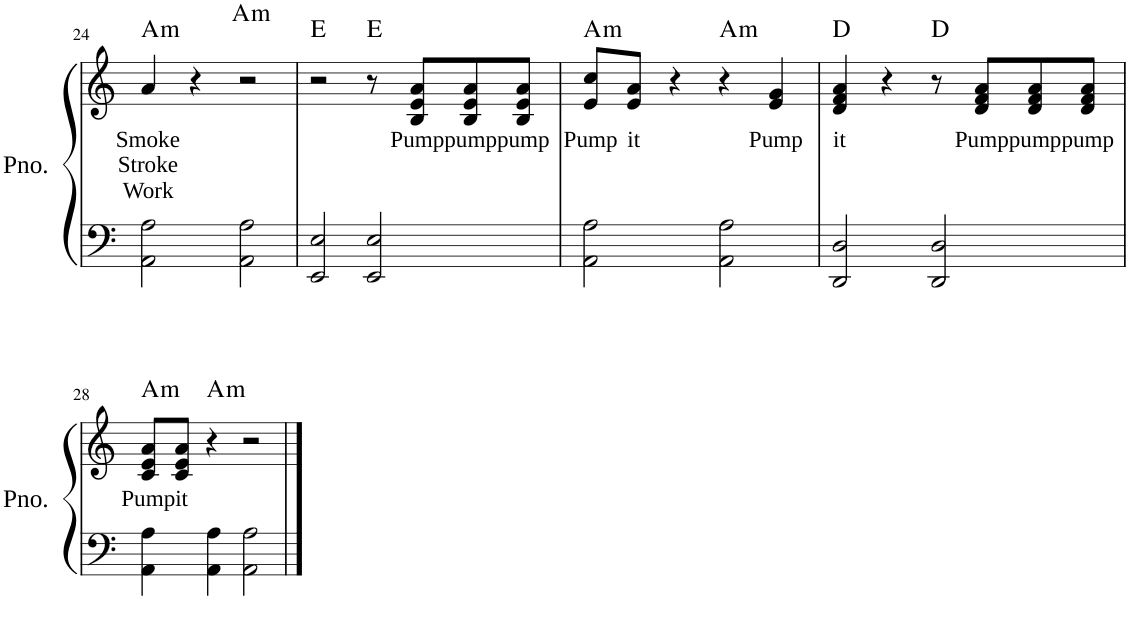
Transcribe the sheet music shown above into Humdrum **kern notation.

**kern	**kern	**text	**text	**text	**harte
*part1	*part1	*part1	*part1	*part1	*part1
*staff2	*staff1	*staff1	*staff1	*staff1	*
*I"Piano	*	*	*	*	*
*I'Pno.	*	*	*	*	*
!!LO:PB:g=z
*clefF4	*clefG2	*	*	*	*
*k[]	*k[]	*	*	*	*
*M4/4	*M4/4	*	*	*	*
=24	=24	=24	=24	=24	=24
!	!	!LO:LY:b	!LO:LY:b	!LO:LY:b	!LO:H:kt=m
*	*^	*	*	*	*
2AA\ 2A\	4a/	2.ryy	Smoke	Stroke	Work	A:min
.	4r	.	.	.	.	.
2AA\ 2A\	2r	.	.	.	.	.
!	!	!	!	!	!	!LO:H:kt=m
.	.	4ryy	.	.	.	A:min
*	*v	*v	*	*	*	*
=25	=25	=25	=25	=25	=25
2EE/ 2E/	2r	.	.	.	E:maj
2EE/ 2E/	8r	.	.	.	E:maj
!	!	!LO:LY:b	!	!	!
.	8B/ 8e/ 8a/L	Pump	.	.	.
!	!	!LO:LY:b	!	!	!
.	8B/ 8e/ 8a/	pump	.	.	.
!	!	!LO:LY:b	!	!	!
.	8B/ 8e/ 8a/J	pump	.	.	.
=26	=26	=26	=26	=26	=26
!	!	!LO:LY:b	!	!	!LO:H:kt=m
2AA\ 2A\	8e/ 8cc/L	Pump	.	.	A:min
!	!	!LO:LY:b	!	!	!
.	8e/ 8a/J	it	.	.	.
.	4r	.	.	.	.
!	!	!	!	!	!LO:H:kt=m
2AA\ 2A\	4r	.	.	.	A:min
!	!	!LO:LY:b	!	!	!
.	4e/ 4gn/	Pump	.	.	.
=27	=27	=27	=27	=27	=27
!	!	!LO:LY:b	!	!	!
2DD/ 2D/	4d/ 4fn/ 4a/	it	.	.	D:maj
.	4r	.	.	.	.
2DD/ 2D/	8r	.	.	.	D:maj
!	!	!LO:LY:b	!	!	!
.	8d/ 8fn/ 8a/L	Pump	.	.	.
!	!	!LO:LY:b	!	!	!
.	8d/ 8f/ 8a/	pump	.	.	.
!	!	!LO:LY:b	!	!	!
.	8d/ 8f/ 8a/J	pump	.	.	.
!!LO:LB:g=z
=28	=28	=28	=28	=28	=28
!	!	!LO:LY:b	!	!	!LO:H:kt=m
4AA\ 4A\	8c/ 8e/ 8a/L	Pump	.	.	A:min
!	!	!LO:LY:b	!	!	!
.	8c/ 8e/ 8a/J	it	.	.	.
!	!	!	!	!	!LO:H:kt=m
4AA\ 4A\	4r	.	.	.	A:min
2AA\ 2A\	2r	.	.	.	.
==	==	==	==	==	==
*-	*-	*-	*-	*-	*-
